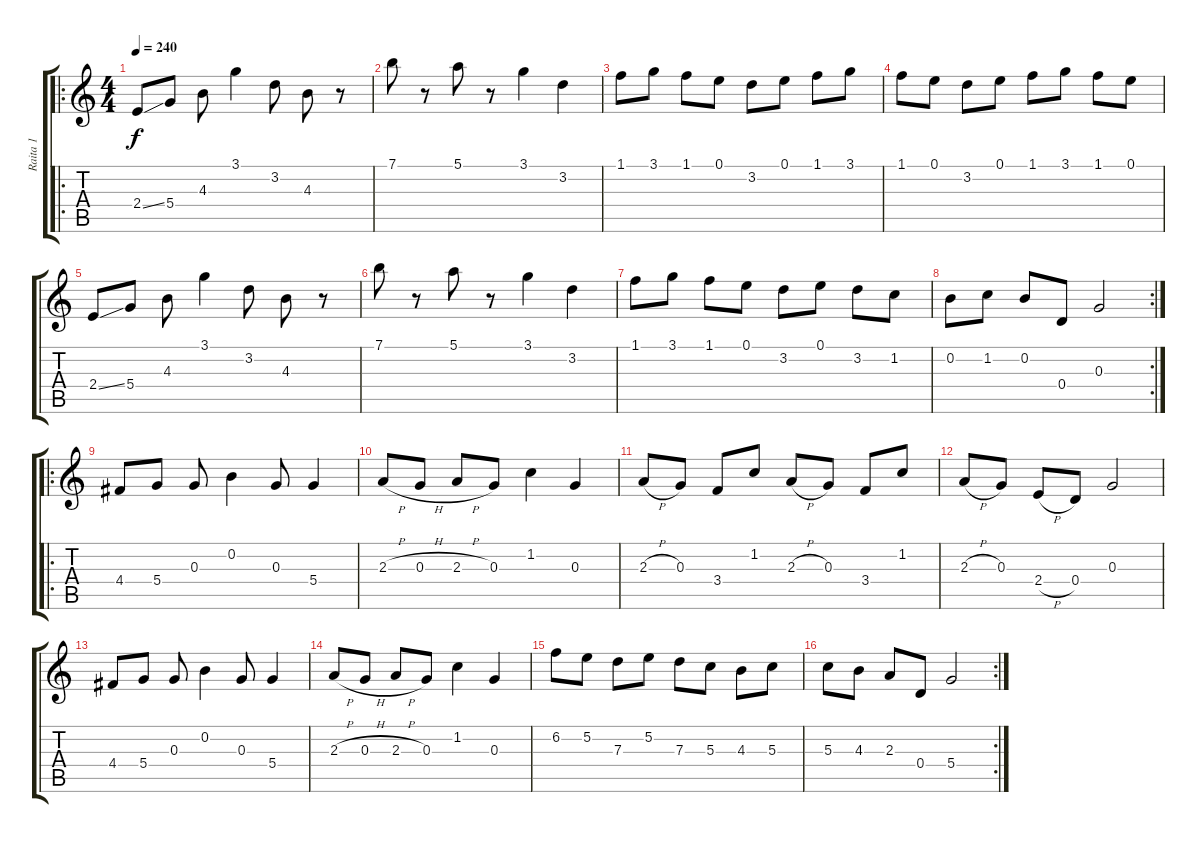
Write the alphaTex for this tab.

\track ("Raita 1" "Raita 1") {instrument acousticguitarnylon}
\staff {score tabs}
\tuning (E4 B3 G3 D3 A2 E2) {hide}
\ro
\ts (4 4)
\tempo 240
\clef g2
\ks c
2.4{ss}.8{dy f} 5.4.8 4.3.8 3.1.4 3.2.8 4.3.8 r.8 |
7.1.8 r.8 5.1.8 r.8 3.1.4 3.2.4 |
1.1.8 3.1.8 1.1.8 0.1.8 3.2.8 0.1.8 1.1.8 3.1.8 |
1.1.8 0.1.8 3.2.8 0.1.8 1.1.8 3.1.8 1.1.8 0.1.8 |
2.4{ss}.8 5.4.8 4.3.8 3.1.4 3.2.8 4.3.8 r.8 |
7.1.8 r.8 5.1.8 r.8 3.1.4 3.2.4 |
1.1.8 3.1.8 1.1.8 0.1.8 3.2.8 0.1.8 3.2.8 1.2.8 |
\rc 2
0.2.8 1.2.8 0.2.8 0.4.8 0.3.2 |
\ro
4.4.8 5.4.8 0.3.8 0.2.4 0.3.8 5.4.4 |
2.3{h}.8 0.3{h}.8 2.3{h}.8 0.3.8 1.2.4 0.3.4 |
2.3{h}.8 0.3.8 3.4.8 1.2.8 2.3{h}.8 0.3.8 3.4.8 1.2.8 |
2.3{h}.8 0.3.8 2.4{h}.8 0.4.8 0.3.2 |
4.4.8 5.4.8 0.3.8 0.2.4 0.3.8 5.4.4 |
2.3{h}.8 0.3{h}.8 2.3{h}.8 0.3.8 1.2.4 0.3.4 |
6.2.8 5.2.8 7.3.8 5.2.8 7.3.8 5.3.8 4.3.8 5.3.8 |
\rc 2
5.3.8 4.3.8 2.3.8 0.4.8 5.4.2
